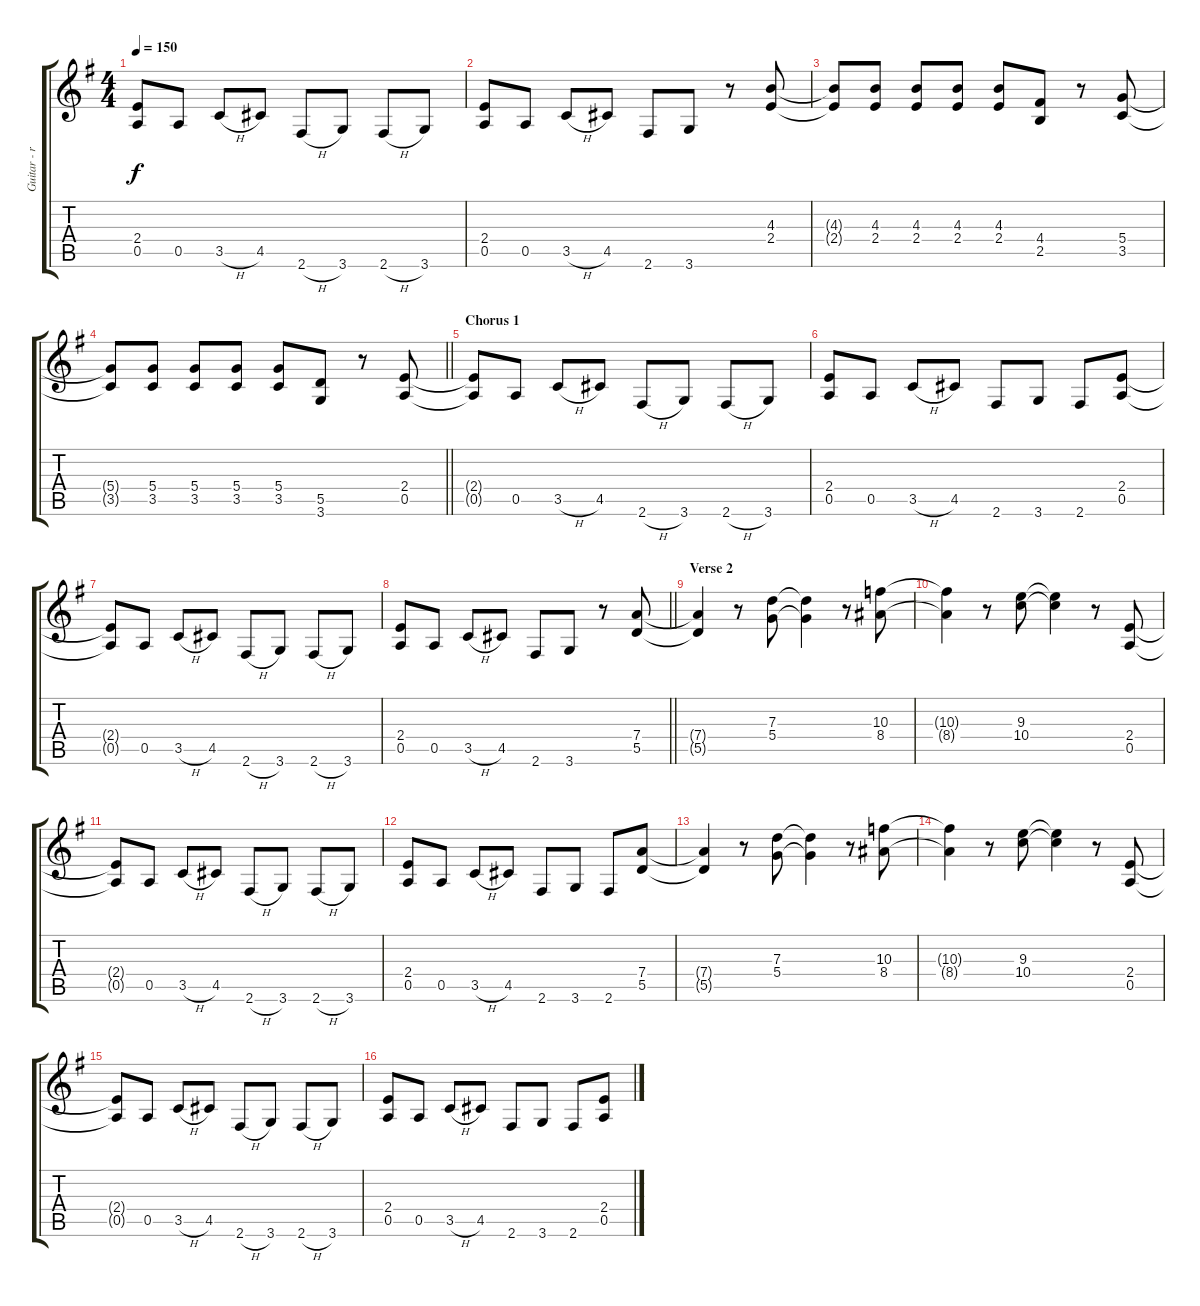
\track ("Guitar - right" "Guitar - r") {instrument distortionguitar}
\staff {score tabs}
\tuning (E4 B3 G3 D3 A2 E2) {hide}
\ts (4 4)
\tempo 150
\clef g2
\ks g
(2.4{t} 0.5{t}).8{dy f} 0.5.8 3.5{h}.8 4.5.8 2.6{h}.8 3.6.8 2.6{h}.8 3.6.8 |
(2.4 0.5).8 0.5.8 3.5{h}.8 4.5.8 2.6.8 3.6.8 r.8 (4.3 2.4).8 |
(4.3{t} 2.4{t}).8 (4.3 2.4).8 (4.3 2.4).8 (4.3 2.4).8 (4.3 2.4).8 (4.4 2.5).8 r.8 (5.4 3.5).8 |
\barLineRight lightlight
(5.4{t} 3.5{t}).8 (5.4 3.5).8 (5.4 3.5).8 (5.4 3.5).8 (5.4 3.5).8 (5.5 3.6).8 r.8 (2.4 0.5).8 |
\section ("" "Chorus 1")
(2.4{t} 0.5{t}).8 0.5.8 3.5{h}.8 4.5.8 2.6{h}.8 3.6.8 2.6{h}.8 3.6.8 |
(2.4 0.5).8 0.5.8 3.5{h}.8 4.5.8 2.6.8 3.6.8 2.6.8 (2.4 0.5).8 |
(2.4{t} 0.5{t}).8 0.5.8 3.5{h}.8 4.5.8 2.6{h}.8 3.6.8 2.6{h}.8 3.6.8 |
\barLineRight lightlight
(2.4 0.5).8 0.5.8 3.5{h}.8 4.5.8 2.6.8 3.6.8 r.8 (7.4 5.5).8 |
\section ("" "Verse 2")
(7.4{t} 5.5{t}).4 r.8 (7.3 5.4).8 (7.3{t} 5.4{t}).4 r.8 (10.3 8.4).8 |
(10.3{t} 8.4{t}).4 r.8 (9.3 10.4).8 (9.3{t} 10.4{t}).4 r.8 (2.4 0.5).8 |
(2.4{t} 0.5{t}).8 0.5.8 3.5{h}.8 4.5.8 2.6{h}.8 3.6.8 2.6{h}.8 3.6.8 |
(2.4 0.5).8 0.5.8 3.5{h}.8 4.5.8 2.6.8 3.6.8 2.6.8 (7.4 5.5).8 |
(7.4{t} 5.5{t}).4 r.8 (7.3 5.4).8 (7.3{t} 5.4{t}).4 r.8 (10.3 8.4).8 |
(10.3{t} 8.4{t}).4 r.8 (9.3 10.4).8 (9.3{t} 10.4{t}).4 r.8 (2.4 0.5).8 |
(2.4{t} 0.5{t}).8 0.5.8 3.5{h}.8 4.5.8 2.6{h}.8 3.6.8 2.6{h}.8 3.6.8 |
(2.4 0.5).8 0.5.8 3.5{h}.8 4.5.8 2.6.8 3.6.8 2.6.8 (2.4 0.5).8
